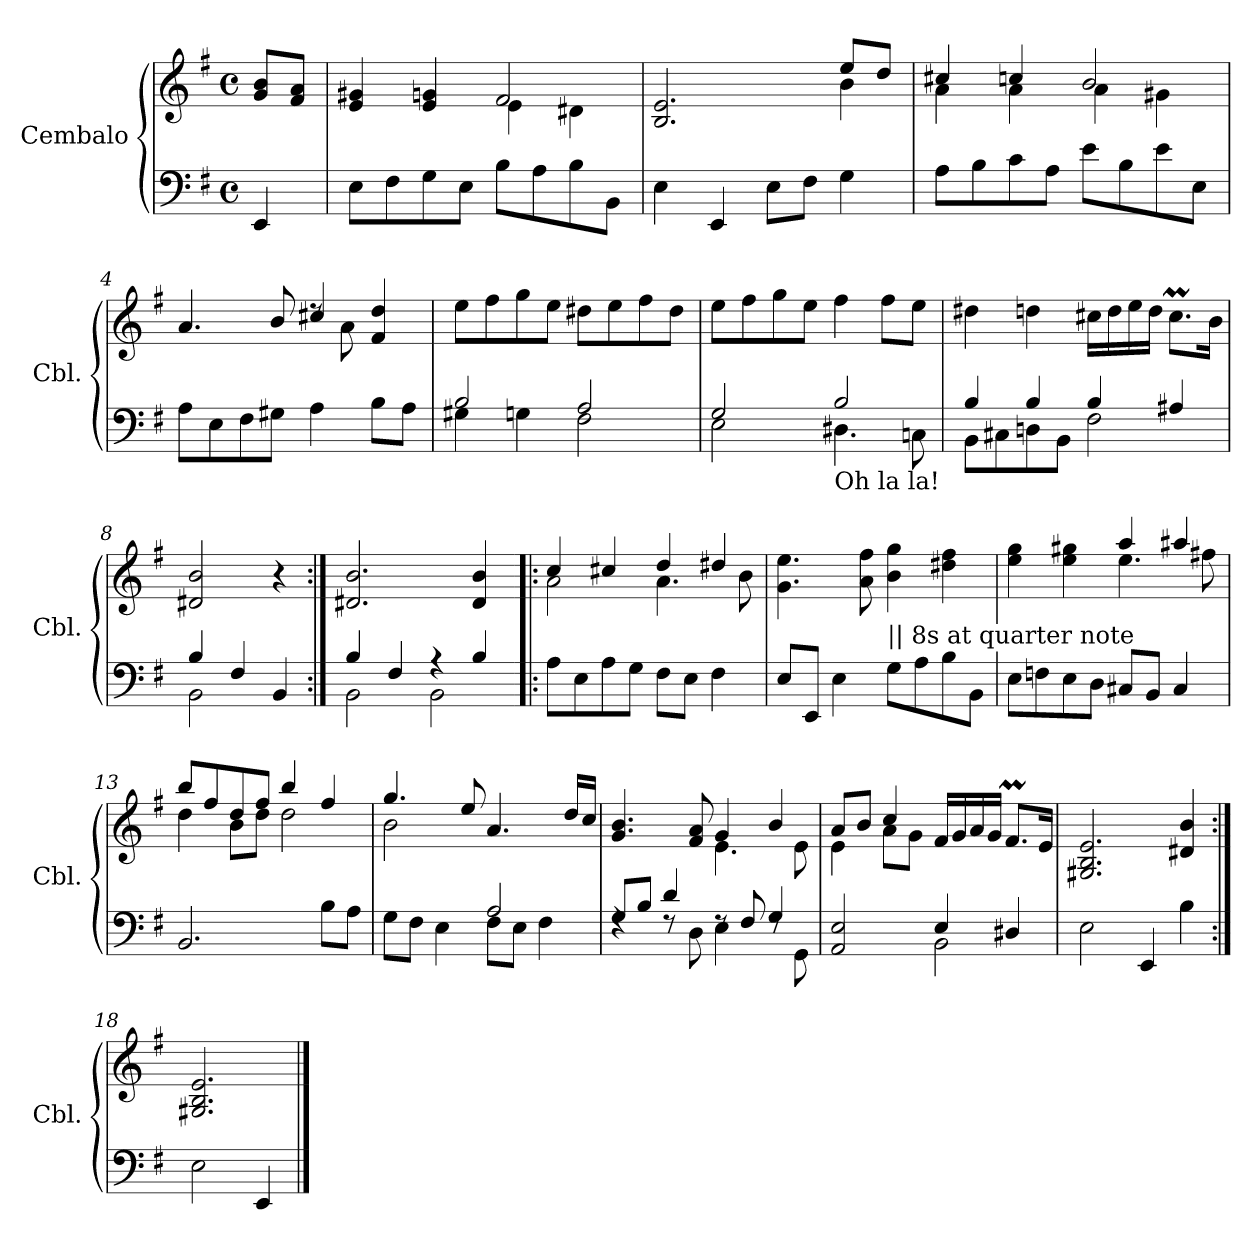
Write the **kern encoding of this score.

**kern	**kern
*part1	*part1
*staff2	*staff1
*I"Cembalo	*
*I'Cbl.	*
*clefF4	*clefG2
*k[f#]	*k[f#]
*M4/4	*M4/4
*met(c)	*met(c)
*MM76	*MM76
=	=
4EE/	8g/ 8b/L
.	8f#/ 8a/J
=1	=1
*	*^
8E\L	4e/ 4g#X/	2ryy
8F#\	.	.
8G\	4e/ 4gn/	.
8E\J	.	.
8B\L	2f#/	4e\
8A\	.	.
8B\	.	4d#X\
8BB\J	.	.
=2	=2	=2
4E\	2.B/ 2.e/	2.ryy
4EE/	.	.
8E\L	.	.
8F#\J	.	.
4G\	8ee/L	4b\
.	8dd/J	.
=3	=3	=3
8A\L	4cc#X/	4a\
8B\	.	.
8c\	4ccn/	4a\
8A\J	.	.
8e\L	2b/	4a\
8B\	.	.
8e\	.	4g#X\
8E\J	.	.
=4	=4	=4
8A\L	4.a/	2ryy
8E\	.	.
8F#\	.	.
8G#X\J	8b/	.
4A\	4cc#X/	8rdd
.	.	8a\
8B\L	4f#/ 4dd/	4ryy
8A\J	.	.
*	*v	*v
!!LO:LB:g=z
=5	=5
*^	*
2B/	4G#X\	8ee\L
.	.	8ff#\
.	4Gn\	8gg\
.	.	8ee\J
2A/	2F#\	8dd#X\L
.	.	8ee\
.	.	8ff#\
.	.	8dd#\J
=6	=6	=6
2G/	2E\	8ee\L
.	.	8ff#\
.	.	8gg\
.	.	8ee\J
!LO:TX:b:t=Oh la la!	!	!
2B/	4.D#X\	4ff#\
.	.	8ff#\L
.	8Cn\	8ee\J
=7	=7	=7
4B/	8BB\L	4dd#X\
.	8C#X\	.
4B/	8Dn\	4ddn\
.	8BB\J	.
4B/	2F#\	16cc#X\LL
.	.	16dd\
.	.	16ee\
.	.	16dd\JJ
4A#X/	.	8.cc#m\L
.	.	16b\Jk
=8	=8	=8
4B/	2BB\	2d#X/ 2b/
4F#/	.	.
4BB/	4ryy	4r
=9:|!	=9:|!	=9:|!
4B/	2BB\	2.d#X/ 2.b/
4F#/	.	.
4r	2BB\	.
4B/	.	4d#/ 4b/
*v	*v	*
!!LO:LB:g=z
=10!|:	=10!|:
*	*^
8A\L	4cc/	2a\
8E\	.	.
8A\	4cc#X/	.
8G\J	.	.
8F#\L	4dd/	4.a\
8E\J	.	.
4F#\	4dd#X/	.
.	.	8b\
*	*v	*v
=11	=11
8E/L	4.g\ 4.ee\
8EE/J	.
4E\	.
.	8a\ 8ff#\
!LO:TX:a:t=|| 8s at quarter note	!
8G\L	4b\ 4gg\
8A\	.
8B\	4dd#X\ 4ff#\
8BB\J	.
=12	=12
*	*^
8E\L	4ee\ 4gg\	2ryy
8Fn\	.	.
8E\	4ee\ 4gg#X\	.
8D\J	.	.
8C#X/L	4aa/	4.ee\
8BB/J	.	.
4C#/	4aa#X/	.
.	.	8ff#X\
=13	=13	=13
2.BB/	8bb/L	4dd\
.	8ff#/	.
.	8dd/	8b\L
.	8ff#/J	8dd\J
.	4bb/	2dd\
8B\L	4ff#/	.
8A\J	.	.
!!LO:LB:g=z	!!
=14	=14	=14
*^	*	*
2ryy	8G\L	4.gg/	2b\
.	8F#\J	.	.
.	4E\	.	.
.	.	8ee/	.
2A/	8F#\L	4.a/	2ryy
.	8E\J	.	.
.	4F#\	.	.
.	.	16dd/LL	.
.	.	16cc/JJ	.
=15	=15	=15	=15
8G/L	4rF	4.g/ 4.b/	2ryy
8B/J	.	.	.
4d/	8rF	.	.
.	8D\	8f#/ 8a/	.
8rF	4E\	4g/	4.e\
8F#/	.	.	.
4G/	8rF	4b/	.
.	8GG\	.	8e\
=16	=16	=16	=16
2AA/ 2E/	2ryy	8a/L	4e\
.	.	8b/J	.
.	.	4cc/	8a\L
.	.	.	8g\J
4E/	2BB\	16f#/LL	2ryy
.	.	16g/	.
.	.	16a/	.
.	.	16g/JJ	.
4D#X/	.	8.f#m/L	.
.	.	16e/Jk	.
*v	*v	*	*
*	*v	*v
=17	=17
2E\	2.G#X/ 2.B/ 2.e/
4EE/	.
4B\	4d#X/ 4b/
=18:|!	=18:|!
2E\	2.G#X/ 2.B/ 2.e/
4EE/	.
==	==
*-	*-
